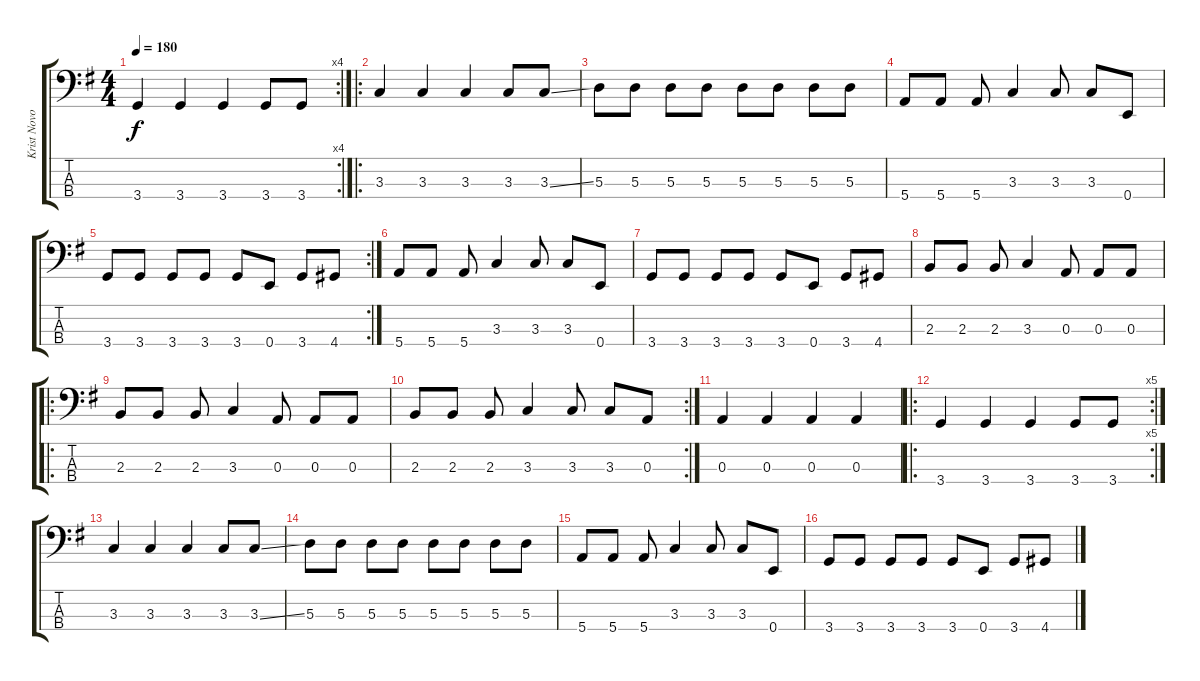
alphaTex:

\track ("Krist Novoselic" "Krist Novo") {instrument electricbasspick}
\staff {score tabs}
\tuning (G2 D2 A1 E1) {hide}
\rc 4
\ts (4 4)
\tempo 180
\clef f4
\ks g
3.4.4{dy f} 3.4.4 3.4.4 3.4.8 3.4.8 |
\ro
3.3.4 3.3.4 3.3.4 3.3.8 3.3{ss}.8 |
5.3.8 5.3.8 5.3.8 5.3.8 5.3.8 5.3.8 5.3.8 5.3.8 |
5.4.8 5.4.8 5.4.8 3.3.4 3.3.8 3.3.8 0.4.8 |
\rc 2
3.4.8 3.4.8 3.4.8 3.4.8 3.4.8 0.4.8 3.4.8 4.4.8 |
5.4.8 5.4.8 5.4.8 3.3.4 3.3.8 3.3.8 0.4.8 |
3.4.8 3.4.8 3.4.8 3.4.8 3.4.8 0.4.8 3.4.8 4.4.8 |
2.3.8 2.3.8 2.3.8 3.3.4 0.3.8 0.3.8 0.3.8 |
\ro
2.3.8 2.3.8 2.3.8 3.3.4 0.3.8 0.3.8 0.3.8 |
\rc 2
2.3.8 2.3.8 2.3.8 3.3.4 3.3.8 3.3.8 0.3.8 |
0.3.4 0.3.4 0.3.4 0.3.4 |
\ro
\rc 5
3.4.4 3.4.4 3.4.4 3.4.8 3.4.8 |
3.3.4 3.3.4 3.3.4 3.3.8 3.3{ss}.8 |
5.3.8 5.3.8 5.3.8 5.3.8 5.3.8 5.3.8 5.3.8 5.3.8 |
5.4.8 5.4.8 5.4.8 3.3.4 3.3.8 3.3.8 0.4.8 |
3.4.8 3.4.8 3.4.8 3.4.8 3.4.8 0.4.8 3.4.8 4.4.8
